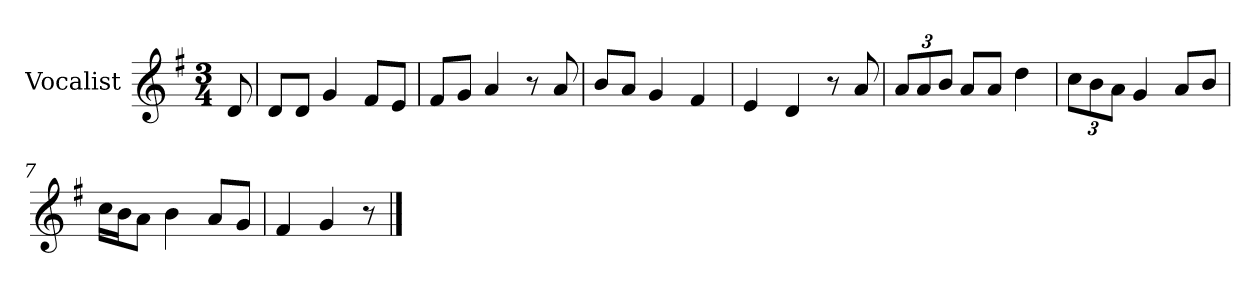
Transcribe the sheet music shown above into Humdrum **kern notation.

**kern
*part1
*staff1
*I"Vocalist
*k[f#]
*G:
*M3/4
=
8d
=1
8dL
8dJ
4g
8f#L
8eJ
=2
8f#L
8gJ
4a
8r
8a
=3
8bL
8aJ
4g
4f#
=4
4e
4d
8r
8a
=5
12aL
12a
12bJ
8aL
8aJ
4dd
=6
12ccL
12b
12aJ
4g
8aL
8bJ
=7
16ccLL
16bJ
8aJ
4b
8aL
8gJ
=8
4f#
4g
8r
==
*-
